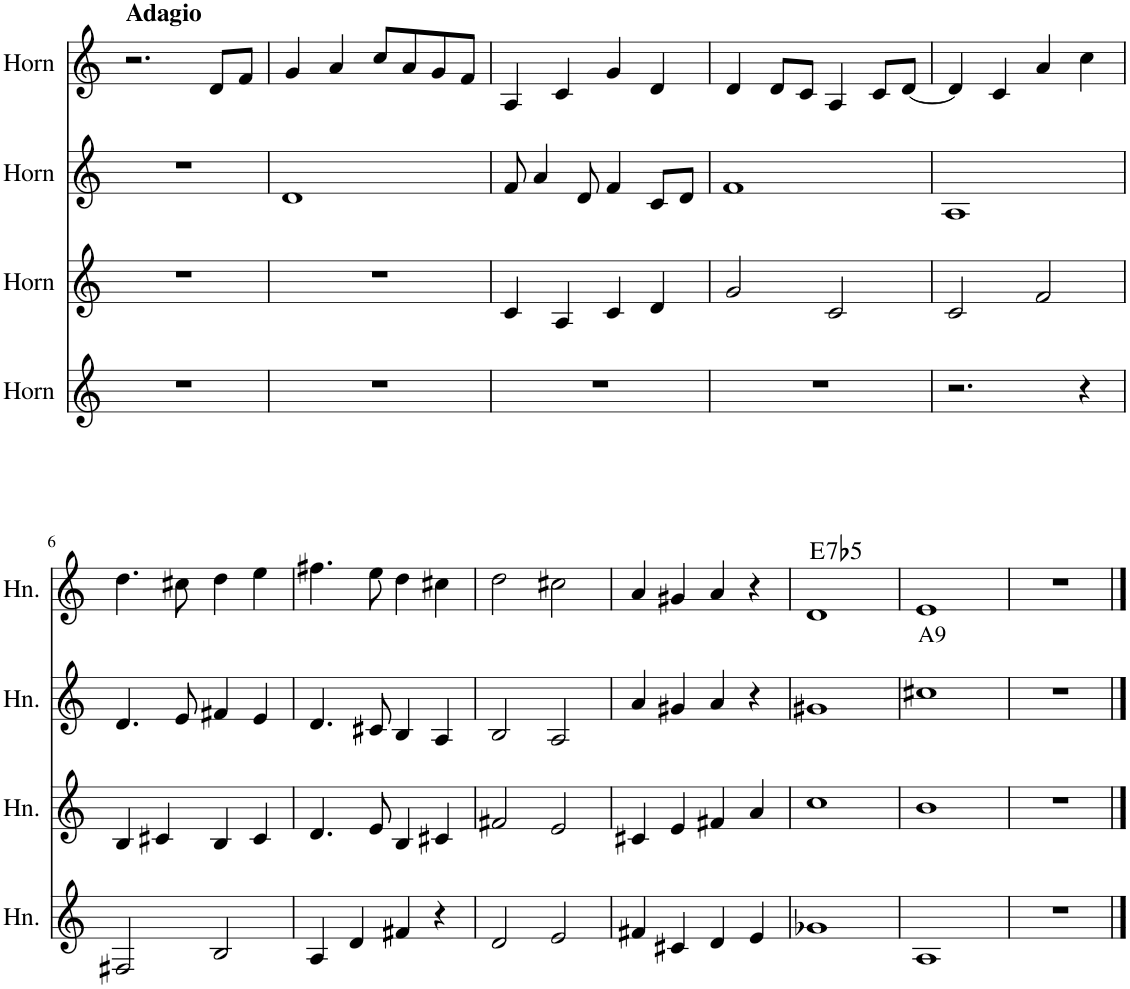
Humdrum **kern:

**kern	**kern	**kern	**kern	**text	**harte
*part4	*part3	*part2	*part1	*part1	*part1
*staff4	*staff3	*staff2	*staff1	*staff1	*
*I"Horn	*I"Horn	*I"Horn	*I"Horn	*	*
*I'Hn.	*I'Hn.	*I'Hn.	*I'Hn.	*	*
*clefG2	*clefG2	*clefG2	*clefG2	*	*
*Trd4c7	*Trd4c7	*Trd4c7	*Trd4c7	*	*
*k[]	*k[]	*k[]	*k[]	*	*
=1	=1	=1	=1	=1	=1
!	!	!	!LO:TX:a:B:t=Adagio	!	!
1r	1r	1r	2.r	.	.
.	.	.	8d/L	.	.
.	.	.	8f/J	.	.
=2	=2	=2	=2	=2	=2
1r	1r	1d	4g/	.	.
.	.	.	4a/	.	.
.	.	.	8cc/L	.	.
.	.	.	8a/	.	.
.	.	.	8g/	.	.
.	.	.	8f/J	.	.
=3	=3	=3	=3	=3	=3
1r	4c/	8f/	4A/	.	.
.	.	4a/	.	.	.
.	4A/	.	4c/	.	.
.	.	8d/	.	.	.
.	4c/	4f/	4g/	.	.
.	4d/	8c/L	4d/	.	.
.	.	8d/J	.	.	.
=4	=4	=4	=4	=4	=4
1r	2g/	1f	4d/	.	.
.	.	.	8d/L	.	.
.	.	.	8c/J	.	.
.	2c/	.	4A/	.	.
.	.	.	8c/L	.	.
.	.	.	[8d/J	.	.
=5	=5	=5	=5	=5	=5
2.r	2c/	1A	4d/]	.	.
.	.	.	4c/	.	.
.	2f/	.	4a/	.	.
4r	.	.	4cc\	.	.
!!LO:LB:g=z
=6	=6	=6	=6	=6	=6
2F#X/	4B/	4.d/	4.dd\	.	.
.	4c#X/	.	.	.	.
.	.	8e/	8cc#X\	.	.
2B/	4B/	4f#X/	4dd\	.	.
.	4c#/	4e/	4ee\	.	.
=7	=7	=7	=7	=7	=7
4A/	4.d/	4.d/	4.ff#X\	.	.
4d/	.	.	.	.	.
.	8e/	8c#X/	8ee\	.	.
4f#X/	4B/	4B/	4dd\	.	.
4r	4c#X/	4A/	4cc#X\	.	.
=8	=8	=8	=8	=8	=8
2d/	2f#X/	2B/	2dd\	.	.
2e/	2e/	2A/	2cc#X\	.	.
=9	=9	=9	=9	=9	=9
4f#X/	4c#X/	4a/	4a/	.	.
4c#X/	4e/	4g#X/	4g#X/	.	.
4d/	4f#X/	4a/	4a/	.	.
4e/	4a/	4r	4r	.	.
=10	=10	=10	=10	=10	=10
!	!	!	!	!	!LO:H:kt=7
1g-X	1cc	1g#X	1d	.	E:(3,b5,b7)
=11	=11	=11	=11	=11	=11
!	!	!	!	!LO:LY:b	!
1A	1b	1cc#X	1e	A9	.
=12	=12	=12	=12	=12	=12
1r	1r	1r	1r	.	.
==	==	==	==	==	==
*-	*-	*-	*-	*-	*-
